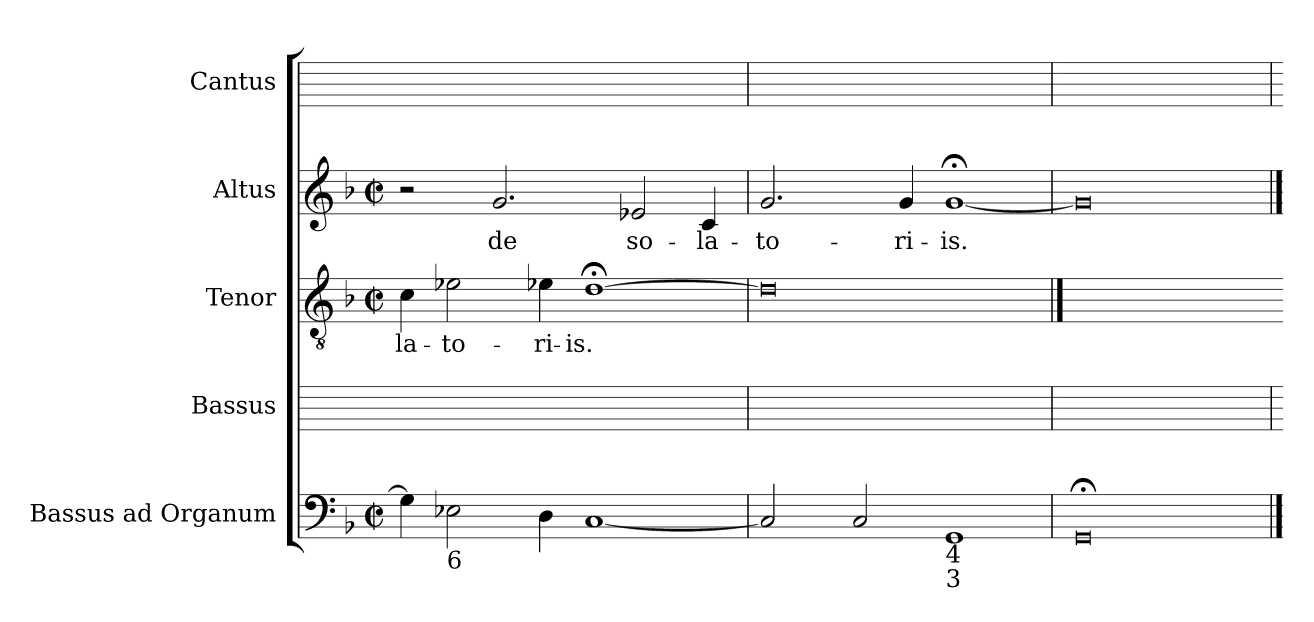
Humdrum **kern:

**kern	**kern	**kern	**text	**kern	**text	**kern
*part5	*part4	*part3	*part3	*part2	*part2	*part1
*staff5	*staff4	*staff3	*staff3	*staff2	*staff2	*staff1
*I"Bassus ad Organum	*I"Bassus	*I"Tenor	*	*I"Altus	*	*I"Cantus
*I'Bsn	*	*	*	*	*	*
*clefF4	*	*clefGv2	*	*clefG2	*	*
*k[b-]	*	*k[b-]	*	*k[b-]	*	*
*F:	*	*F:	*	*F:	*	*
*M4/2	*	*M4/2	*	*M4/2	*	*
*met(c|)	*	*met(c|)	*	*met(c|)	*	*
=	=	=	=	=	=	=
!	!	!	!LO:LY:b	!	!	!
4G]	4ryy	4c	-la-	2r	.	4ryy
!LO:TX:b:t=6	!	!	!	!	!	!
!	!	!	!LO:LY:b	!	!	!
2E-X	1..ryy	2e-X	-to-	.	.	1..ryy
!	!	!	!	!	!LO:LY:b	!
.	.	.	.	2.g	de	.
!	!	!	!LO:LY:b	!	!	!
4D	.	4e-X	-ri-	.	.	.
!	!	!	!LO:LY:b	!	!	!
[1C	.	[1d;<	-is.	.	.	.
!	!	!	!	!	!LO:LY:b	!
.	.	.	.	2e-X	so-	.
!	!	!	!	!	!LO:LY:b	!
.	.	.	.	4c	-la-	.
=	=	=	=	=	=	=
!	!	!	!	!	!LO:LY:b	!
2C]	4ryy	0d]	.	2.g	-to-	4ryy
.	1..ryy	.	.	.	.	1..ryy
2C	.	.	.	.	.	.
!	!	!	!	!	!LO:LY:b	!
.	.	.	.	4g	-ri-	.
!LO:TX:b:t=4	!	!	!	!	!	!
!LO:TX:b:t=3	!	!	!	!	!	!
!	!	!	!	!	!LO:LY:b	!
1GG	.	.	.	[1g;<	-is.	.
=	=	==	=	=	=	=
0GG;<	4ryy	0ryy	.	0g]	.	4ryy
.	1..ryy	.	.	.	.	1..ryy
==	=	=	=	==	=	=
*-	*-	*-	*-	*-	*-	*-
